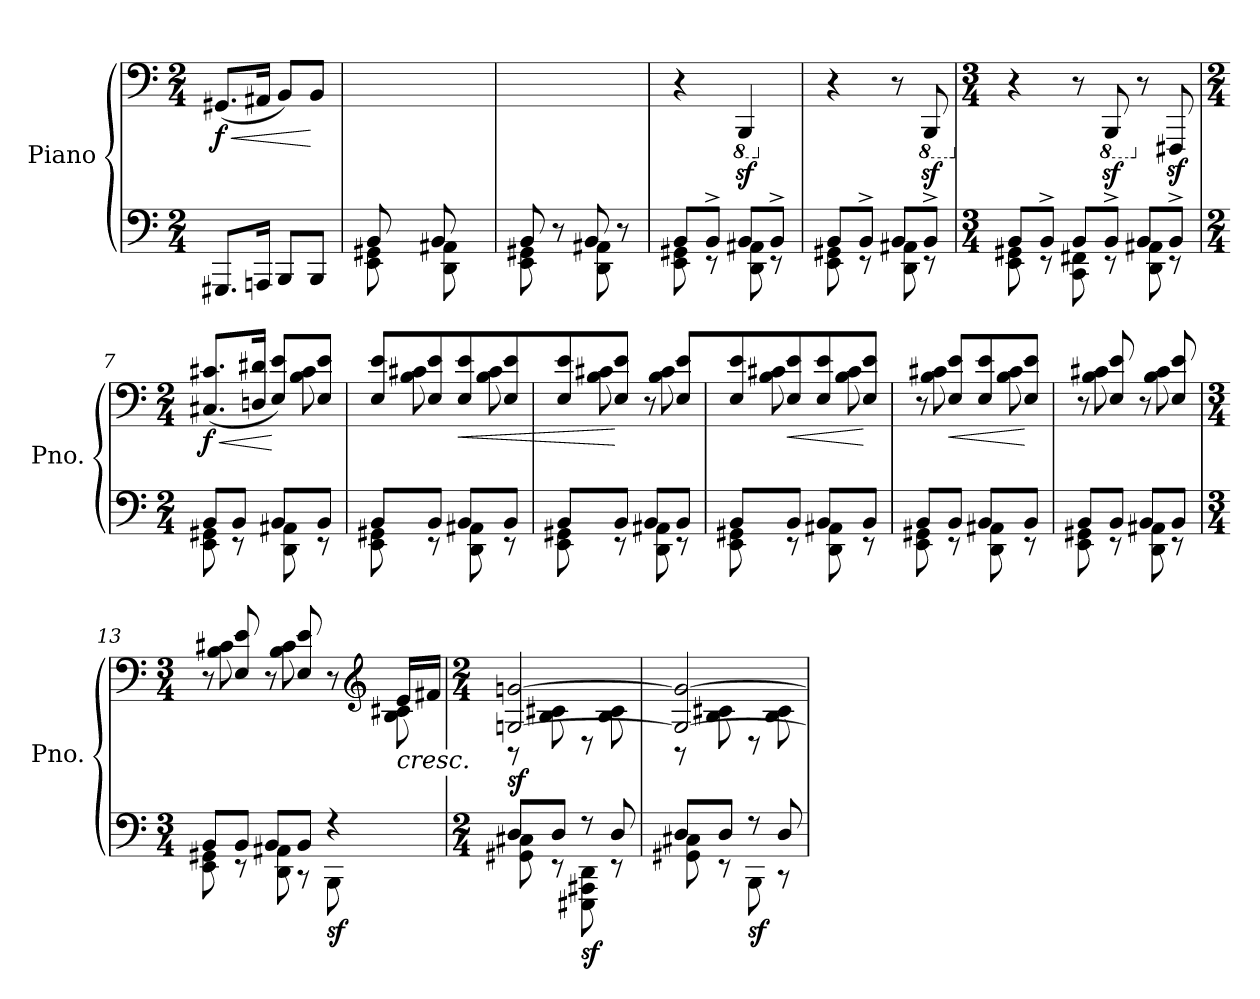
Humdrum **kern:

**kern	**kern	**dynam
*part1	*part1	*part1
*staff2	*staff1	*staff1/2
*I"Piano	*	*
*I'Pno.	*	*
*clefF4	*clefF4	*
*k[]	*k[]	*
*M2/4	*M2/4	*
*MM120	*MM120	*
=1	=1	=1
!	!	!LO:HP:b
!	!	!LO:DY:n=1:b
8.GGG#X/L	(<8.GG#X/L	< f
16AAAn/Jk	16AA#X/Jk	.
8BBB/L	8BB/L)	.
8BBB/J	8BB/J	[
=2	=2	=2
*^	*	*
8BB/L	8EE\ 8GG#X\	8ryy	.
8ryy	8ryy	8BB^\	.
8BB/	8DD\ 8AA#X\	8ryy	.
8ryy	8ryy	8BB^\J	.
=3	=3	=3	=3
8BB/L	8EE\ 8GG#X\	8ryy	.
8ryy	8r	8BB^\	.
8BB/	8DD\ 8AA#X\	8ryy	.
8ryy	8r	8BB^\J	.
=4	=4	=4	=4
8BB/L	8EE\ 8GG#X\	4r	.
8BB^/J	8r	.	.
*	*	*8ba	*
8BB/L	8DD\ 8AA#X\	4BBBBz>/	.
8BB^/J	8r	.	.
=5	=5	=5	=5
*	*	*X8ba	*
8BB/L	8EE\ 8GG#X\	4r	.
8BB^/J	8r	.	.
8BB/L	8DD\ 8AA#X\	8r	.
*	*	*8ba	*
8BB^/J	8r	8BBBBz>/	.
=6	=6	=6	=6
*M3/4	*	*M3/4	*
*	*	*X8ba	*
8BB/L	8EE\ 8GG#X\	4r	.
8BB^/J	8r	.	.
8BB/L	8CC\ 8FF#X\	8r	.
*	*	*8ba	*
8BB^/J	8r	8BBBBz>/	.
*	*	*X8ba	*
8BB/L	8DD\ 8AA#X\	8r	.
8BB^/J	8r	8FFF#Xz>/	.
!!LO:LB:g=z
=7	=7	=7	=7
*M2/4	*	*M2/4	*
!	!	!	!LO:HP:b
*	*	*^	*
!	!	!	!	!LO:DY:n=1:b
8BB/L	8EE\ 8GG#X\	(<8.C#X/ 8.c#X/L	4.ryy	< f
8BB/J	8r	.	.	.
.	.	16Dn/ 16d#X/Jk	.	.
8BB/L	8DD\ 8AA#X\	8E/ 8e/L)	.	[
8BB/J	8r	8E/ 8e/J	8B\ 8c#\	.
=8	=8	=8	=8	=8
8BB/L	8EE\ 8GG#X\	8E/ 8e/L	8ryy	.
8BB/J	8r	8E/ 8e/	8B\ 8c#X\	.
!	!	!	!	!LO:HP:b
8BB/L	8DD\ 8AA#X\	8E/ 8e/	8ryy	<
8BB/J	8r	8E/ 8e/	8B\ 8c#\	.
=9	=9	=9	=9	=9
8BB/L	8EE\ 8GG#X\	8E/ 8e/	8ryy	.
8BB/J	8r	8E/ 8e/J	8B\ 8c#X\	[
8BB/L	8DD\ 8AA#X\	8r	8ryy	.
8BB/J	8r	8E/ 8e/L	8B\ 8c#\	.
=10	=10	=10	=10	=10
8BB/L	8EE\ 8GG#X\	8E/ 8e/	8ryy	.
!	!	!	!	!LO:HP:b
8BB/J	8r	8E/ 8e/	8B\ 8c#X\	<
8BB/L	8DD\ 8AA#X\	8E/ 8e/	8ryy	.
8BB/J	8r	8E/ 8e/J	8B\ 8c#\	[
!!LO:LB:g=z	!!
=11	=11	=11	=11	=11
8BB/L	8EE\ 8GG#X\	8r	8ryy	.
!	!	!	!	!LO:HP:b
8BB/J	8r	8E/ 8e/L	8B\ 8c#X\	<
8BB/L	8DD\ 8AA#X\	8E/ 8e/	8ryy	.
8BB/J	8r	8E/ 8e/J	8B\ 8c#\	[
=12	=12	=12	=12	=12
8BB/L	8EE\ 8GG#X\	8r	8ryy	.
8BB/J	8r	8E/ 8e/	8B\ 8c#X\	.
8BB/L	8DD\ 8AA#X\	8r	8ryy	.
8BB/J	8r	8E/ 8e/	8B\ 8c#\	.
=13	=13	=13	=13	=13
*M3/4	*	*M3/4	*	*
8BB/L	8EE\ 8GG#X\	8r	8ryy	.
8BB/J	8r	8E/ 8e/	8B\ 8c#X\	.
8BB/L	8DD\ 8AA#X\	8r	8ryy	.
8BB/J	8r	8E/ 8e/	8B\ 8c#\	.
*8ba	*	*	*	*
!	!	!	!	!LO:DY:b=2
4r	8BBBB\	8r	8ryy	sf
*	*	*clefG2	*	*
*X8ba	*	*	*	*
!	!	!	!	!LO:HP:b
.	8ryy	16e/LL	8B\ 8c#X\	<
.	.	16f#X/JJ	.	.
!!LO:LB:g=z	!!
=14	=14	=14	=14	=14
*M2/4	*	*M2/4	*	*
!	!	!	!	!LO:DY:b
8D/L	8GG#X\ 8C#X\	[2Gn/ [2gn/	8r	sf
8D/J	8r	.	8B\ 8c#X\	[
!	!	!	!	!LO:DY:b=2
8r	8EEE#X\ 8AAA#X\ 8DD\	.	8r	sf
8D/	8r	.	8B\ 8c#\	.
=15	=15	=15	=15	=15
8D/L	8GG#X\ 8C#X\	2G/_ 2g/_	8r	.
8D/J	8r	.	8B\ 8c#X\	.
*8ba	*	*	*	*
!	!	!	!	!LO:DY:b=2
8r	8BBBB\	.	8r	sf
*X8ba	*	*	*	*
8D/	8r	.	8B\ 8c#\	.
*v	*v	*	*	*
*	*v	*v	*
=	=	=
*-	*-	*-
